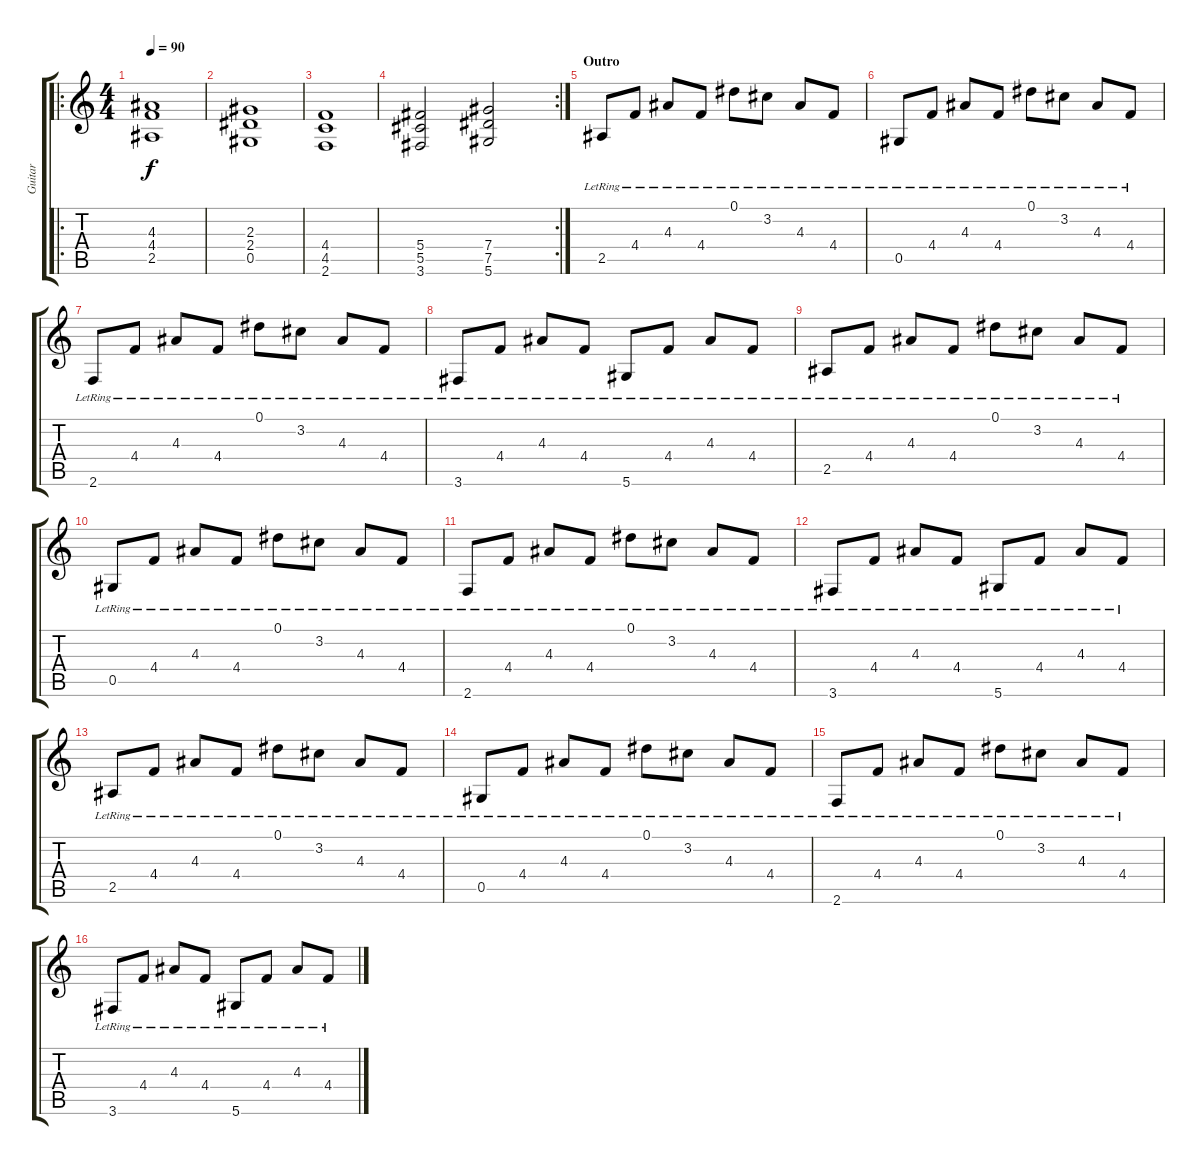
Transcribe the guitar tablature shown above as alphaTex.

\track ("Guitar" "Guitar") {instrument electricguitarclean}
\staff {score tabs}
\tuning (Eb4 Bb3 Gb3 Db3 Ab2 Eb2) {hide}
\ro
\ts (4 4)
\tempo 90
\clef g2
\ks c
(4.3 4.4 2.5).1{dy f instrument distortionguitar} |
(2.3 2.4 0.5).1 |
(4.4 4.5 2.6).1 |
\rc 2
(5.4 5.5 3.6).2 (7.4 7.5 5.6).2 |
\section ("" "Outro")
2.5{lr}.8{instrument electricguitarclean} 4.4{lr}.8 4.3{lr}.8 4.4{lr}.8 0.1{lr}.8 3.2{lr}.8 4.3{lr}.8 4.4{lr}.8 |
0.5{lr}.8 4.4{lr}.8 4.3{lr}.8 4.4{lr}.8 0.1{lr}.8 3.2{lr}.8 4.3{lr}.8 4.4{lr}.8 |
2.6{lr}.8 4.4{lr}.8 4.3{lr}.8 4.4{lr}.8 0.1{lr}.8 3.2{lr}.8 4.3{lr}.8 4.4{lr}.8 |
3.6{lr}.8 4.4{lr}.8 4.3{lr}.8 4.4{lr}.8 5.6{lr}.8 4.4{lr}.8 4.3{lr}.8 4.4{lr}.8 |
2.5{lr}.8 4.4{lr}.8 4.3{lr}.8 4.4{lr}.8 0.1{lr}.8 3.2{lr}.8 4.3{lr}.8 4.4{lr}.8 |
0.5{lr}.8 4.4{lr}.8 4.3{lr}.8 4.4{lr}.8 0.1{lr}.8 3.2{lr}.8 4.3{lr}.8 4.4{lr}.8 |
2.6{lr}.8 4.4{lr}.8 4.3{lr}.8 4.4{lr}.8 0.1{lr}.8 3.2{lr}.8 4.3{lr}.8 4.4{lr}.8 |
3.6{lr}.8 4.4{lr}.8 4.3{lr}.8 4.4{lr}.8 5.6{lr}.8 4.4{lr}.8 4.3{lr}.8 4.4{lr}.8 |
2.5{lr}.8 4.4{lr}.8 4.3{lr}.8 4.4{lr}.8 0.1{lr}.8 3.2{lr}.8 4.3{lr}.8 4.4{lr}.8 |
0.5{lr}.8 4.4{lr}.8 4.3{lr}.8 4.4{lr}.8 0.1{lr}.8 3.2{lr}.8 4.3{lr}.8 4.4{lr}.8 |
2.6{lr}.8 4.4{lr}.8 4.3{lr}.8 4.4{lr}.8 0.1{lr}.8 3.2{lr}.8 4.3{lr}.8 4.4{lr}.8 |
3.6{lr}.8 4.4{lr}.8 4.3{lr}.8 4.4{lr}.8 5.6{lr}.8 4.4{lr}.8 4.3{lr}.8 4.4{lr}.8
